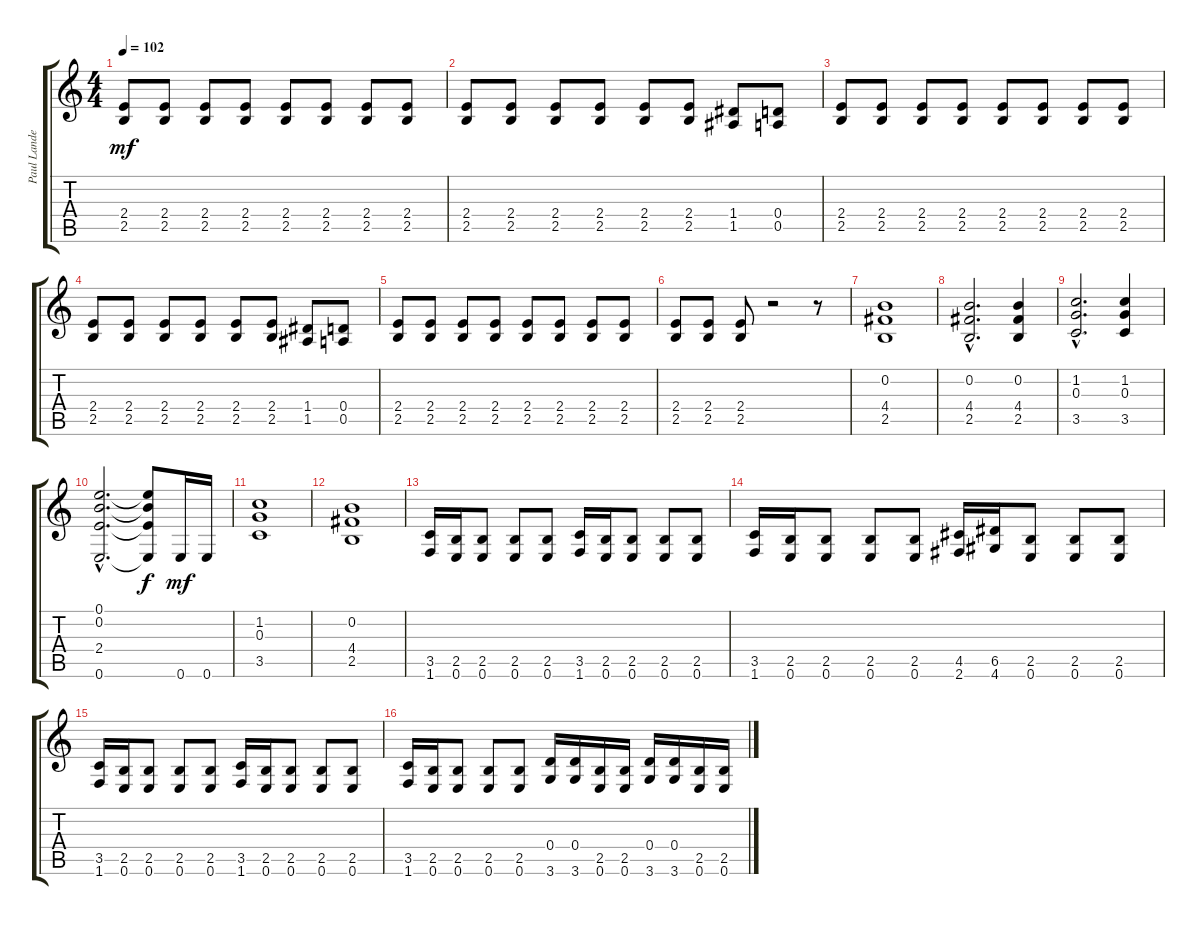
\track ("Paul Landers" "Paul Lande") {instrument overdrivenguitar}
\staff {score tabs}
\tuning (E4 B3 G3 D3 A2 E2) {hide}
\ts (4 4)
\tempo 102
\clef g2
\ks c
(2.4 2.5).8{dy mf} (2.4 2.5).8 (2.4 2.5).8 (2.4 2.5).8 (2.4 2.5).8 (2.4 2.5).8 (2.4 2.5).8 (2.4 2.5).8 |
(2.4 2.5).8 (2.4 2.5).8 (2.4 2.5).8 (2.4 2.5).8 (2.4 2.5).8 (2.4 2.5).8 (1.4 1.5).8 (0.4 0.5).8 |
(2.4 2.5).8 (2.4 2.5).8 (2.4 2.5).8 (2.4 2.5).8 (2.4 2.5).8 (2.4 2.5).8 (2.4 2.5).8 (2.4 2.5).8 |
(2.4 2.5).8 (2.4 2.5).8 (2.4 2.5).8 (2.4 2.5).8 (2.4 2.5).8 (2.4 2.5).8 (1.4 1.5).8 (0.4 0.5).8 |
(2.4 2.5).8 (2.4 2.5).8 (2.4 2.5).8 (2.4 2.5).8 (2.4 2.5).8 (2.4 2.5).8 (2.4 2.5).8 (2.4 2.5).8 |
(2.4 2.5).8 (2.4 2.5).8 (2.4 2.5).8 r.2 r.8 |
(0.2 4.4 2.5).1 |
(0.2{hac} 4.4{hac} 2.5{hac}).2{d} (0.2 4.4 2.5).4 |
(1.2{hac} 0.3{hac} 3.5{hac}).2{d} (1.2 0.3 3.5).4 |
(0.1{hac} 0.2{hac} 2.4{hac} 0.6{hac}).2{d} (0.1{t} 0.2{t} 2.4{t} 0.6{t}).8{dy f} 0.6.16{dy mf} 0.6.16 |
(1.2 0.3 3.5).1 |
(0.2 4.4 2.5).1 |
(3.5 1.6).16 (2.5 0.6).16 (2.5 0.6).8 (2.5 0.6).8 (2.5 0.6).8 (3.5 1.6).16 (2.5 0.6).16 (2.5 0.6).8 (2.5 0.6).8 (2.5 0.6).8 |
(3.5 1.6).16 (2.5 0.6).16 (2.5 0.6).8 (2.5 0.6).8 (2.5 0.6).8 (4.5 2.6).16 (6.5 4.6).16 (2.5 0.6).8 (2.5 0.6).8 (2.5 0.6).8 |
(3.5 1.6).16 (2.5 0.6).16 (2.5 0.6).8 (2.5 0.6).8 (2.5 0.6).8 (3.5 1.6).16 (2.5 0.6).16 (2.5 0.6).8 (2.5 0.6).8 (2.5 0.6).8 |
(3.5 1.6).16 (2.5 0.6).16 (2.5 0.6).8 (2.5 0.6).8 (2.5 0.6).8 (0.4 3.6).16 (0.4 3.6).16 (2.5 0.6).16 (2.5 0.6).16 (0.4 3.6).16 (0.4 3.6).16 (2.5 0.6).16 (2.5 0.6).16
